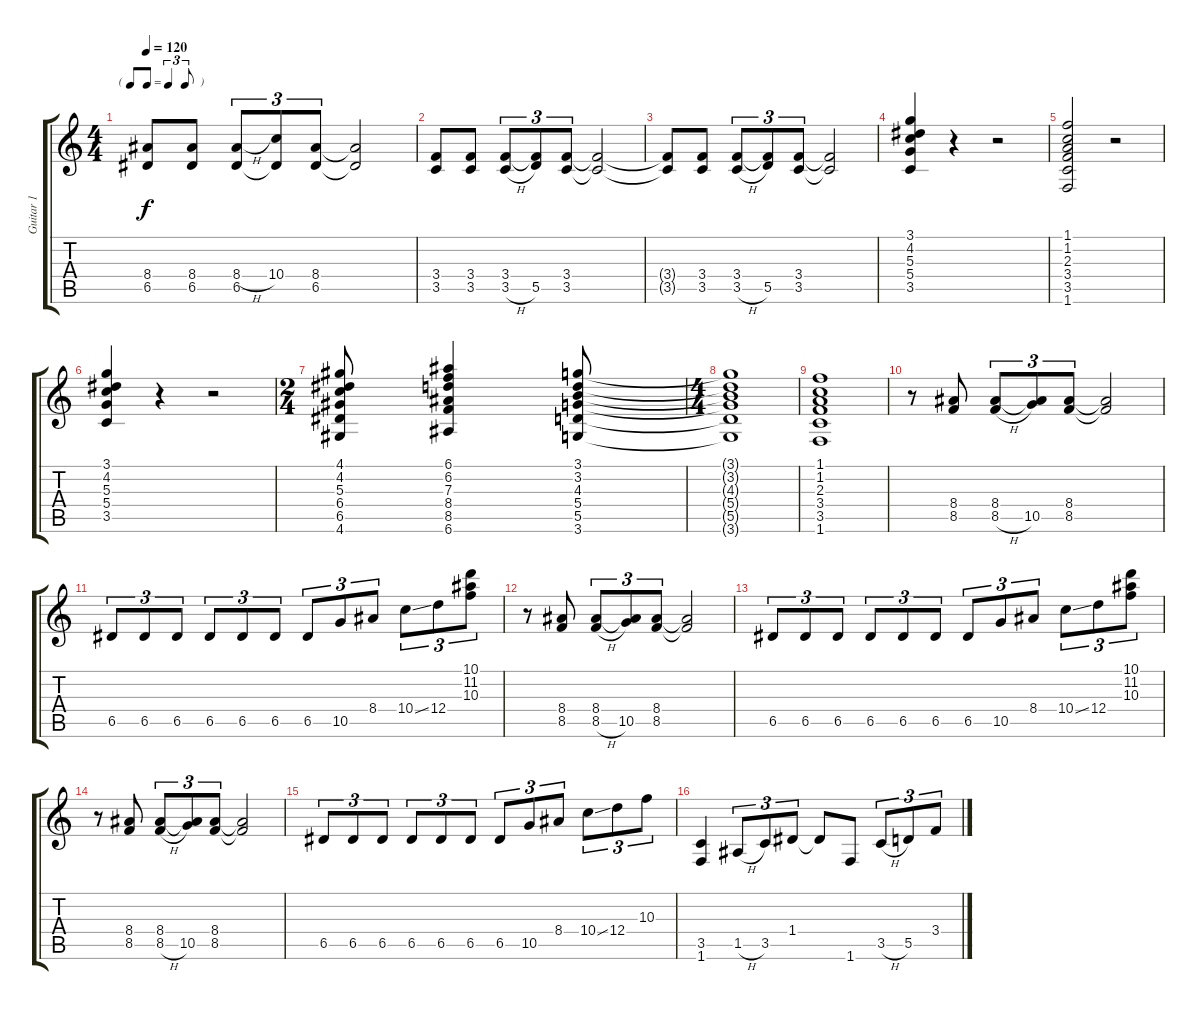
\track ("Guitar 1" "Guitar 1") {instrument overdrivenguitar}
\staff {score tabs}
\tuning (E4 B3 G3 D3 A2 E2) {hide}
\ts (4 4)
\tf triplet8th
\tempo 120
\clef g2
\ks c
(8.4{t} 6.5{t}).8{dy f} (8.4 6.5).8 (8.4{h} 6.5).8{tu (3 2)} (10.4 6.5{t}).8{tu (3 2)} (8.4 6.5).8{tu (3 2)} (8.4{t} 6.5{t}).2 |
(3.4 3.5).8 (3.4 3.5).8 (3.4 3.5{h}).8{tu (3 2)} (3.4{t} 5.5).8{tu (3 2)} (3.4 3.5).8{tu (3 2)} (3.4{t} 3.5{t}).2 |
(3.4{t} 3.5{t}).8 (3.4 3.5).8 (3.4 3.5{h}).8{tu (3 2)} (3.4{t} 5.5).8{tu (3 2)} (3.4 3.5).8{tu (3 2)} (3.4{t} 3.5{t}).2 |
(3.1 4.2 5.3 5.4 3.5).4 r.4 r.2 |
(1.1 1.2 2.3 3.4 3.5 1.6).2 r.2 |
(3.1 4.2 5.3 5.4 3.5).4 r.4 r.2 |
\ts (2 4)
(4.1 4.2 5.3 6.4 6.5 4.6).8 (6.1 6.2 7.3 8.4 8.5 6.6).4 (3.1 3.2 4.3 5.4 5.5 3.6).8 |
\ts (4 4)
(3.1{t} 3.2{t} 4.3{t} 5.4{t} 5.5{t} 3.6{t}).1 |
(1.1 1.2 2.3 3.4 3.5 1.6).1 |
r.8 (8.4 8.5).8 (8.4 8.5{h}).8{tu (3 2)} (8.4{t} 10.5).8{tu (3 2)} (8.4 8.5).8{tu (3 2)} (8.4{t} 8.5{t}).2 |
6.5.8{tu (3 2)} 6.5.8{tu (3 2)} 6.5.8{tu (3 2)} 6.5.8{tu (3 2)} 6.5.8{tu (3 2)} 6.5.8{tu (3 2)} 6.5.8{tu (3 2)} 10.5.8{tu (3 2)} 8.4.8{tu (3 2)} 10.4{ss}.8{tu (3 2)} 12.4.8{tu (3 2)} (10.1 11.2 10.3).8{tu (3 2)} |
r.8 (8.4 8.5).8 (8.4 8.5{h}).8{tu (3 2)} (8.4{t} 10.5).8{tu (3 2)} (8.4 8.5).8{tu (3 2)} (8.4{t} 8.5{t}).2 |
6.5.8{tu (3 2)} 6.5.8{tu (3 2)} 6.5.8{tu (3 2)} 6.5.8{tu (3 2)} 6.5.8{tu (3 2)} 6.5.8{tu (3 2)} 6.5.8{tu (3 2)} 10.5.8{tu (3 2)} 8.4.8{tu (3 2)} 10.4{ss}.8{tu (3 2)} 12.4.8{tu (3 2)} (10.1 11.2 10.3).8{tu (3 2)} |
r.8 (8.4 8.5).8 (8.4 8.5{h}).8{tu (3 2)} (8.4{t} 10.5).8{tu (3 2)} (8.4 8.5).8{tu (3 2)} (8.4{t} 8.5{t}).2 |
6.5.8{tu (3 2)} 6.5.8{tu (3 2)} 6.5.8{tu (3 2)} 6.5.8{tu (3 2)} 6.5.8{tu (3 2)} 6.5.8{tu (3 2)} 6.5.8{tu (3 2)} 10.5.8{tu (3 2)} 8.4.8{tu (3 2)} 10.4{ss}.8{tu (3 2)} 12.4.8{tu (3 2)} 10.3.8{tu (3 2)} |
(3.5 1.6).4 1.5{h}.8{tu (3 2)} 3.5.8{tu (3 2)} 1.4.8{tu (3 2)} 1.4{t}.8 1.6.8 3.5{h}.8{tu (3 2)} 5.5.8{tu (3 2)} 3.4.8{tu (3 2)}
